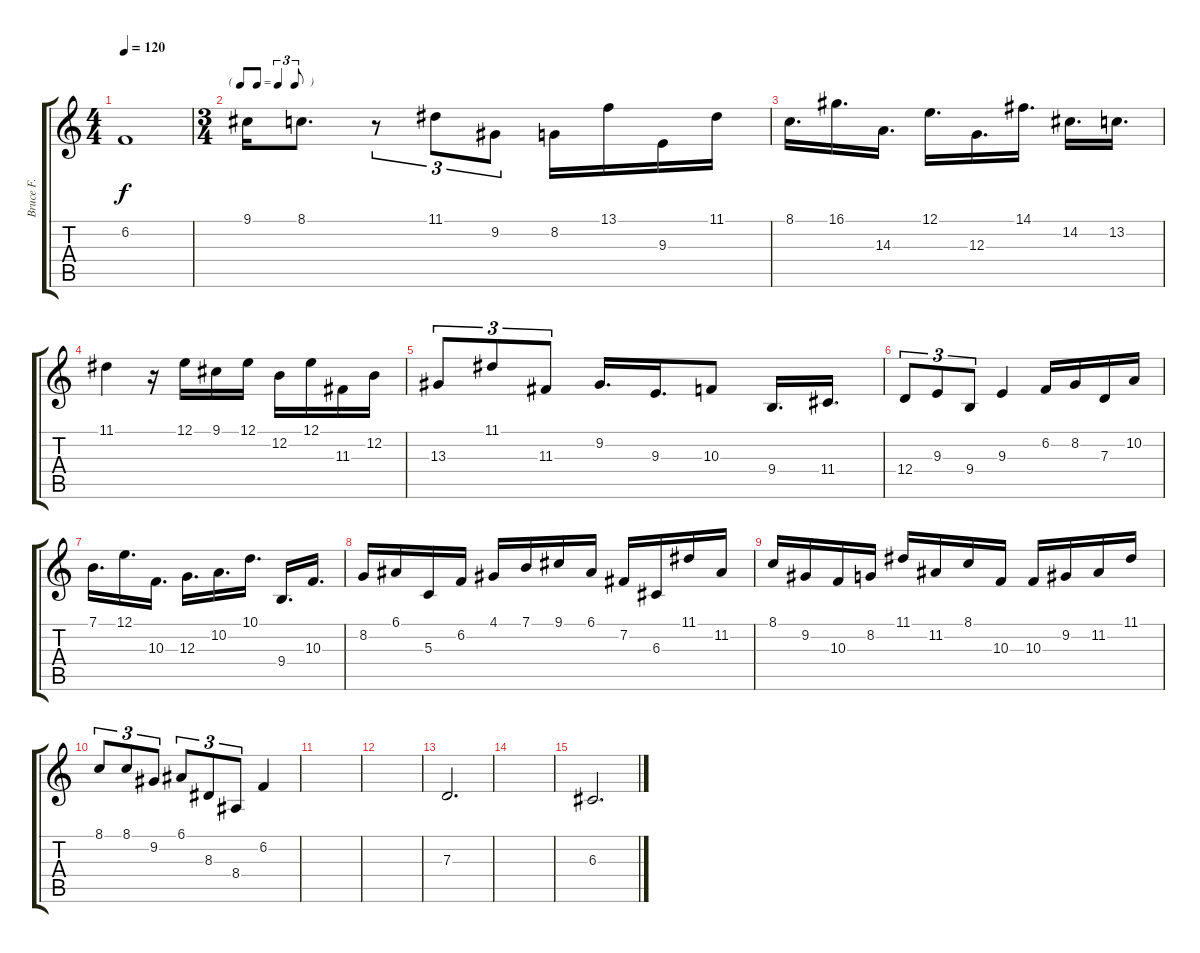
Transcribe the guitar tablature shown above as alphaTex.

\track ("Bruce F." "Bruce F.") {instrument trombone bank 255}
\staff {score tabs}
\tuning (E4 B3 G3 D3 A2 E2) {hide}
\ts (4 4)
\tempo 120
\clef g2
\ks c
6.2{t}.1{dy f} |
\ts (3 4)
\tf triplet8th
9.1.16 8.1.8{d} r.8{tu (3 2)} 11.1.8{tu (3 2)} 9.2.8{tu (3 2)} 8.2.16 13.1.16 9.3.16 11.1.16 |
8.1.16{d} 16.1.16{d} 14.3.16{d} 12.1.16{d} 12.3.16{d} 14.1.16{d} 14.2.16{d} 13.2.16{d} |
11.1.4 r.16 12.1.16 9.1.16 12.1.16 12.2.16 12.1.16 11.3.16 12.2.16 |
13.3.8{tu (3 2)} 11.1.8{tu (3 2)} 11.3.8{tu (3 2)} 9.2.16{d} 9.3.16{d} 10.3.8 9.4.16{d} 11.4.16{d} |
12.4.8{tu (3 2)} 9.3.8{tu (3 2)} 9.4.8{tu (3 2)} 9.3.4 6.2.16 8.2.16 7.3.16 10.2.16 |
7.1.16{d} 12.1.16{d} 10.3.16{d} 12.3.16{d} 10.2.16{d} 10.1.16{d} 9.4.16{d} 10.3.16{d} |
8.2.16 6.1.16 5.3.16 6.2.16 4.1.16 7.1.16 9.1.16 6.1.16 7.2.16 6.3.16 11.1.16 11.2.16 |
8.1.16 9.2.16 10.3.16 8.2.16 11.1.16 11.2.16 8.1.16 10.3.16 10.3.16 9.2.16 11.2.16 11.1.16 |
8.1.8{tu (3 2)} 8.1.8{tu (3 2)} 9.2.8{tu (3 2)} 6.1.8{tu (3 2)} 8.3.8{tu (3 2)} 8.4.8{tu (3 2)} 6.2.4 |
|
|
7.3.2{d} |
|
6.3.2{d}
